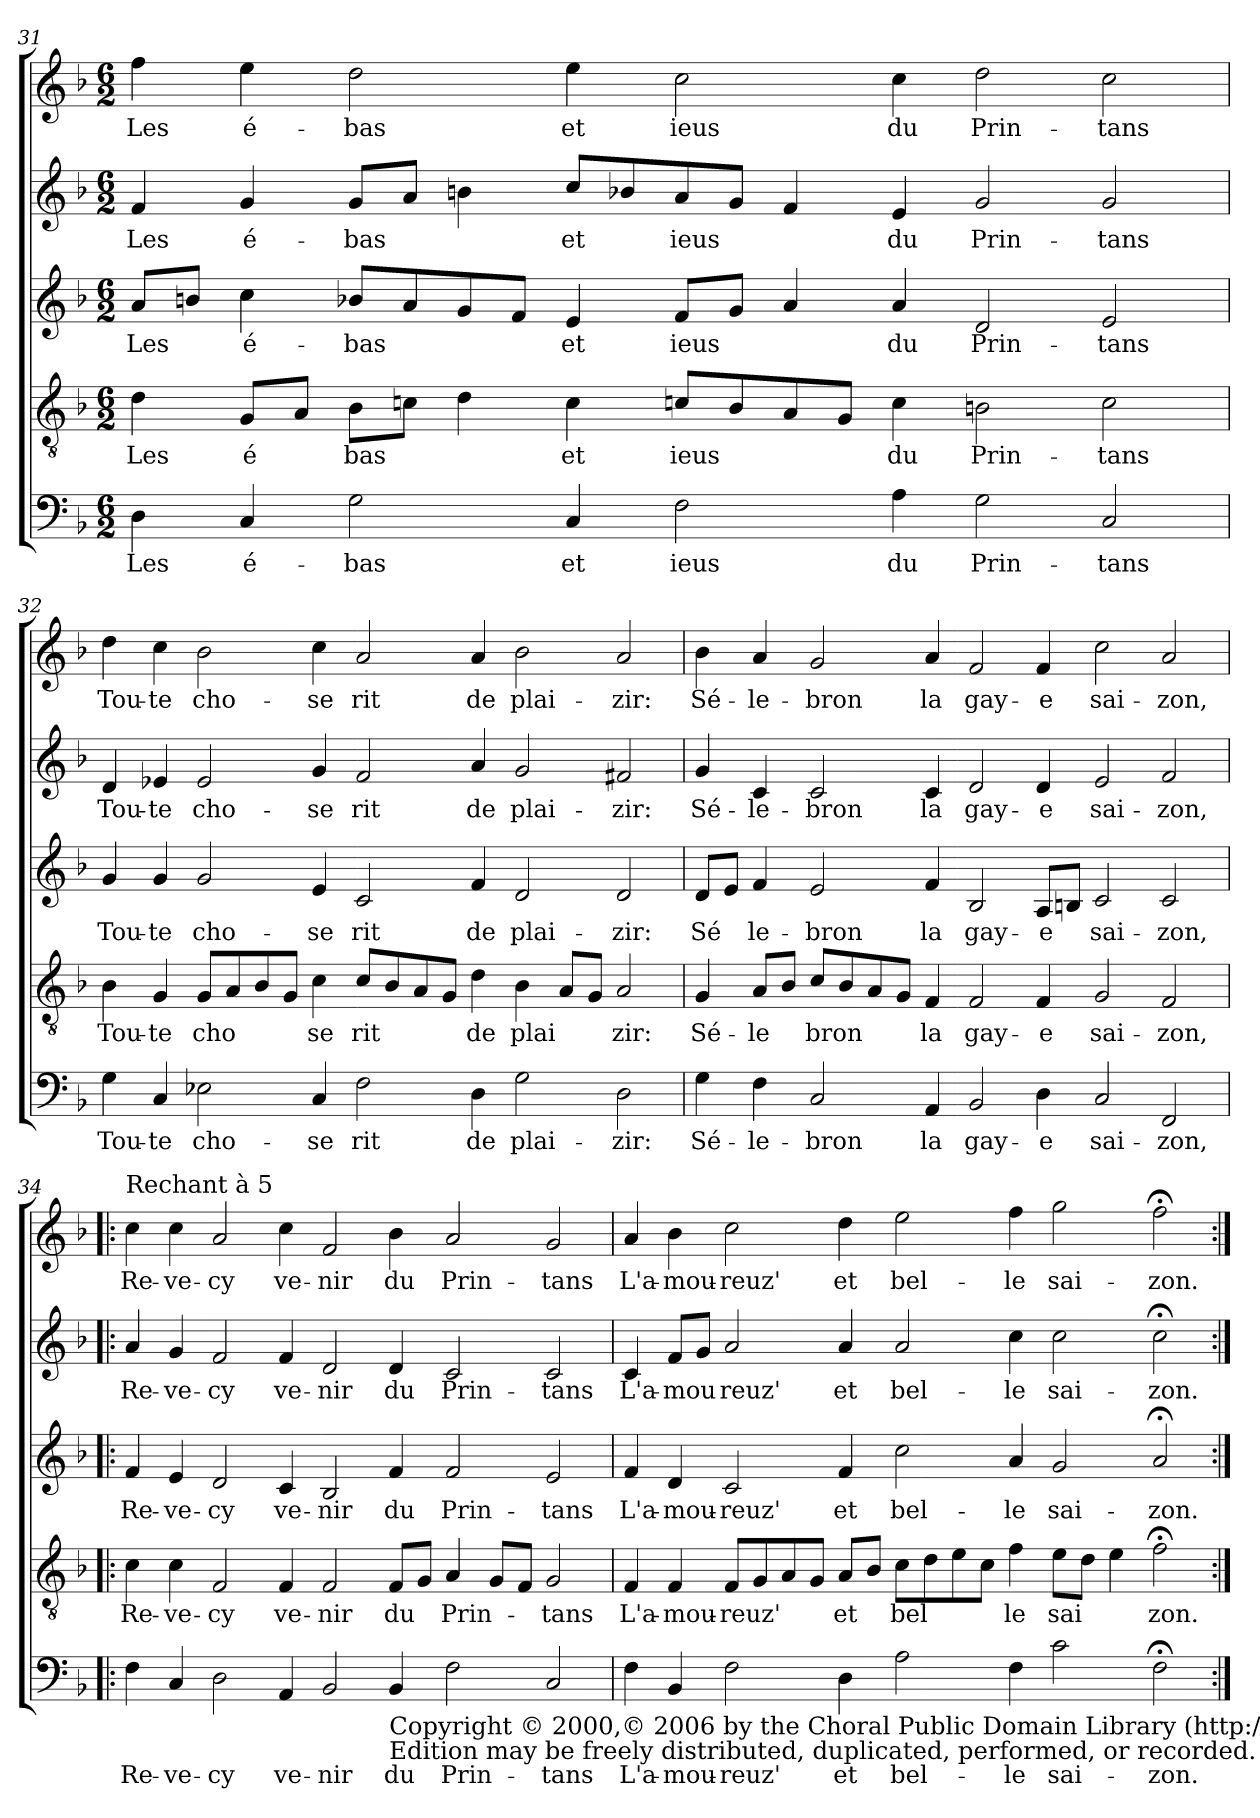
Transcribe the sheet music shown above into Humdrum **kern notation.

**kern	**text	**kern	**text	**kern	**text	**kern	**text	**kern	**text
*part5	*part5	*part4	*part4	*part3	*part3	*part2	*part2	*part1	*part1
*staff5	*staff5	*staff4	*staff4	*staff3	*staff3	*staff2	*staff2	*staff1	*staff1
*clefF4	*	*clefGv2	*	*clefG2	*	*clefG2	*	*clefG2	*
*k[b-]	*	*k[b-]	*	*k[b-]	*	*k[b-]	*	*k[b-]	*
*F:	*	*F:	*	*F:	*	*F:	*	*F:	*
*M6/2	*	*M6/2	*	*M6/2	*	*M6/2	*	*M6/2	*
=31	=31	=31	=31	=31	=31	=31	=31	=31	=31
!	!LO:LY:b	!	!LO:LY:b	!	!LO:LY:b	!	!LO:LY:b	!	!LO:LY:b
4D\	Les	4d\	Les	8a/L	Les	4f/	Les	4ff\	Les
.	.	.	.	8bn/J	.	.	.	.	.
!	!LO:LY:b	!	!LO:LY:b	!	!LO:LY:b	!	!LO:LY:b	!	!LO:LY:b
4C/	é-	8G/L	é	4cc\	é-	4g/	é-	4ee\	é-
.	.	8A/J	.	.	.	.	.	.	.
!	!LO:LY:b	!	!LO:LY:b	!	!LO:LY:b	!	!LO:LY:b	!	!LO:LY:b
2G\	-bas	8B-\L	bas	8b-X/L	-bas	8g/L	-bas	2dd\	-bas
.	.	8cn\J	.	8a/	.	8a/J	.	.	.
.	.	4d\	.	8g/	.	4bn\	.	.	.
.	.	.	.	8f/J	.	.	.	.	.
!	!LO:LY:b	!	!LO:LY:b	!	!LO:LY:b	!	!LO:LY:b	!	!LO:LY:b
4C/	et	4c\	et	4e/	et	8cc/L	et	4ee\	et
.	.	.	.	.	.	8b-X/	.	.	.
!	!LO:LY:b	!	!LO:LY:b	!	!LO:LY:b	!	!LO:LY:b	!	!LO:LY:b
2F\	ieus	8cn/L	ieus	8f/L	ieus	8a/	ieus	2cc\	ieus
.	.	8B-/	.	8g/J	.	8g/J	.	.	.
.	.	8A/	.	4a/	.	4f/	.	.	.
.	.	8G/J	.	.	.	.	.	.	.
!	!LO:LY:b	!	!LO:LY:b	!	!LO:LY:b	!	!LO:LY:b	!	!LO:LY:b
4A\	du	4c\	du	4a/	du	4e/	du	4cc\	du
!	!LO:LY:b	!	!LO:LY:b	!	!LO:LY:b	!	!LO:LY:b	!	!LO:LY:b
2G\	Prin-	2Bn\	Prin-	2d/	Prin-	2g/	Prin-	2dd\	Prin-
!	!LO:LY:b	!	!LO:LY:b	!	!LO:LY:b	!	!LO:LY:b	!	!LO:LY:b
2C/	-tans	2c\	-tans	2e/	-tans	2g/	-tans	2cc\	-tans
!!LO:LB:g=z
=32	=32	=32	=32	=32	=32	=32	=32	=32	=32
!	!LO:LY:b	!	!LO:LY:b	!	!LO:LY:b	!	!LO:LY:b	!	!LO:LY:b
4G\	Tou-	4B-\	Tou-	4g/	Tou-	4d/	Tou-	4dd\	Tou-
!	!LO:LY:b	!	!LO:LY:b	!	!LO:LY:b	!	!LO:LY:b	!	!LO:LY:b
4C/	-te	4G/	-te	4g/	-te	4e-X/	-te	4cc\	-te
!	!LO:LY:b	!	!LO:LY:b	!	!LO:LY:b	!	!LO:LY:b	!	!LO:LY:b
2E-X\	cho-	8G/L	cho	2g/	cho-	2e-/	cho-	2b-\	cho-
.	.	8A/	.	.	.	.	.	.	.
.	.	8B-/	.	.	.	.	.	.	.
.	.	8G/J	.	.	.	.	.	.	.
!	!LO:LY:b	!	!LO:LY:b	!	!LO:LY:b	!	!LO:LY:b	!	!LO:LY:b
4C/	-se	4c\	se	4e/	-se	4g/	-se	4cc\	-se
!	!LO:LY:b	!	!LO:LY:b	!	!LO:LY:b	!	!LO:LY:b	!	!LO:LY:b
2F\	rit	8c/L	rit	2c/	rit	2f/	rit	2a/	rit
.	.	8B-/	.	.	.	.	.	.	.
.	.	8A/	.	.	.	.	.	.	.
.	.	8G/J	.	.	.	.	.	.	.
!	!LO:LY:b	!	!LO:LY:b	!	!LO:LY:b	!	!LO:LY:b	!	!LO:LY:b
4D\	de	4d\	de	4f/	de	4a/	de	4a/	de
!	!LO:LY:b	!	!LO:LY:b	!	!LO:LY:b	!	!LO:LY:b	!	!LO:LY:b
2G\	plai-	4B-\	plai	2d/	plai-	2g/	plai-	2b-\	plai-
.	.	8A/L	.	.	.	.	.	.	.
.	.	8G/J	.	.	.	.	.	.	.
!	!LO:LY:b	!	!LO:LY:b	!	!LO:LY:b	!	!LO:LY:b	!	!LO:LY:b
2D\	-zir:	2A/	zir:	2d/	-zir:	2f#X/	-zir:	2a/	-zir:
=33	=33	=33	=33	=33	=33	=33	=33	=33	=33
!	!LO:LY:b	!	!LO:LY:b	!	!LO:LY:b	!	!LO:LY:b	!	!LO:LY:b
4G\	Sé-	4G/	Sé-	8d/L	Sé	4g/	Sé-	4b-\	Sé-
.	.	.	.	8e/J	.	.	.	.	.
!	!LO:LY:b	!	!LO:LY:b	!	!LO:LY:b	!	!LO:LY:b	!	!LO:LY:b
4F\	-le-	8A/L	-le	4f/	le-	4c/	-le-	4a/	-le-
.	.	8B-/J	.	.	.	.	.	.	.
!	!LO:LY:b	!	!LO:LY:b	!	!LO:LY:b	!	!LO:LY:b	!	!LO:LY:b
2C/	-bron	8c/L	bron	2e/	-bron	2c/	-bron	2g/	-bron
.	.	8B-/	.	.	.	.	.	.	.
.	.	8A/	.	.	.	.	.	.	.
.	.	8G/J	.	.	.	.	.	.	.
!	!LO:LY:b	!	!LO:LY:b	!	!LO:LY:b	!	!LO:LY:b	!	!LO:LY:b
4AA/	la	4F/	la	4f/	la	4c/	la	4a/	la
!	!LO:LY:b	!	!LO:LY:b	!	!LO:LY:b	!	!LO:LY:b	!	!LO:LY:b
2BB-/	gay-	2F/	gay-	2B-/	gay-	2d/	gay-	2f/	gay-
!	!LO:LY:b	!	!LO:LY:b	!	!LO:LY:b	!	!LO:LY:b	!	!LO:LY:b
4D\	-e	4F/	-e	8A/L	-e	4d/	-e	4f/	-e
.	.	.	.	8Bn/J	.	.	.	.	.
!	!LO:LY:b	!	!LO:LY:b	!	!LO:LY:b	!	!LO:LY:b	!	!LO:LY:b
2C/	sai-	2G/	sai-	2c/	sai-	2e/	sai-	2cc\	sai-
!	!LO:LY:b	!	!LO:LY:b	!	!LO:LY:b	!	!LO:LY:b	!	!LO:LY:b
2FF/	-zon,	2F/	-zon,	2c/	-zon,	2f/	-zon,	2a/	-zon,
!!LO:PB:g=z
=34!|:	=34!|:	=34!|:	=34!|:	=34!|:	=34!|:	=34!|:	=34!|:	=34!|:	=34!|:
!	!	!	!	!	!	!	!	!LO:TX:a:t=Rechant à 5	!
!	!LO:LY:b	!	!LO:LY:b	!	!LO:LY:b	!	!LO:LY:b	!	!LO:LY:b
4F\	Re-	4c\	Re-	4f/	Re-	4a/	Re-	4cc\	Re-
!	!LO:LY:b	!	!LO:LY:b	!	!LO:LY:b	!	!LO:LY:b	!	!LO:LY:b
4C/	-ve-	4c\	-ve-	4e/	-ve-	4g/	-ve-	4cc\	-ve-
!	!LO:LY:b	!	!LO:LY:b	!	!LO:LY:b	!	!LO:LY:b	!	!LO:LY:b
2D\	-cy	2F/	-cy	2d/	-cy	2f/	-cy	2a/	-cy
!	!LO:LY:b	!	!LO:LY:b	!	!LO:LY:b	!	!LO:LY:b	!	!LO:LY:b
4AA/	ve-	4F/	ve-	4c/	ve-	4f/	ve-	4cc\	ve-
!	!LO:LY:b	!	!LO:LY:b	!	!LO:LY:b	!	!LO:LY:b	!	!LO:LY:b
2BB-/	-nir	2F/	-nir	2B-/	-nir	2d/	-nir	2f/	-nir
!LO:TX:b:t=Copyright © 2000,© 2006 by the Choral Public Domain Library (http&colon;//www.cpdl.org) -	!	!	!	!	!	!	!	!	!
!LO:TX:b:t=Edition may be freely distributed, duplicated, performed, or recorded.	!	!	!	!	!	!	!	!	!
!	!LO:LY:b	!	!LO:LY:b	!	!LO:LY:b	!	!LO:LY:b	!	!LO:LY:b
4BB-/	du	8F/L	du	4f/	du	4d/	du	4b-\	du
.	.	8G/J	.	.	.	.	.	.	.
!	!LO:LY:b	!	!LO:LY:b	!	!LO:LY:b	!	!LO:LY:b	!	!LO:LY:b
2F\	Prin-	4A/	Prin-	2f/	Prin-	2c/	Prin-	2a/	Prin-
.	.	8G/L	.	.	.	.	.	.	.
.	.	8F/J	.	.	.	.	.	.	.
!	!LO:LY:b	!	!LO:LY:b	!	!LO:LY:b	!	!LO:LY:b	!	!LO:LY:b
2C/	-tans	2G/	-tans	2e/	-tans	2c/	-tans	2g/	-tans
=35	=35	=35	=35	=35	=35	=35	=35	=35	=35
!	!LO:LY:b	!	!LO:LY:b	!	!LO:LY:b	!	!LO:LY:b	!	!LO:LY:b
4F\	L'a-	4F/	L'a-	4f/	L'a-	4c/	L'a-	4a/	L'a-
!	!LO:LY:b	!	!LO:LY:b	!	!LO:LY:b	!	!LO:LY:b	!	!LO:LY:b
4BB-/	-mou-	4F/	-mou-	4d/	-mou-	8f/L	-mou	4b-\	-mou-
.	.	.	.	.	.	8g/J	.	.	.
!	!LO:LY:b	!	!LO:LY:b	!	!LO:LY:b	!	!LO:LY:b	!	!LO:LY:b
2F\	-reuz'	8F/L	-reuz'	2c/	-reuz'	2a/	reuz'	2cc\	-reuz'
.	.	8G/	.	.	.	.	.	.	.
.	.	8A/	.	.	.	.	.	.	.
.	.	8G/J	.	.	.	.	.	.	.
!	!LO:LY:b	!	!LO:LY:b	!	!LO:LY:b	!	!LO:LY:b	!	!LO:LY:b
4D\	et	8A/L	et	4f/	et	4a/	et	4dd\	et
.	.	8B-/J	.	.	.	.	.	.	.
!	!LO:LY:b	!	!LO:LY:b	!	!LO:LY:b	!	!LO:LY:b	!	!LO:LY:b
2A\	bel-	8c\L	bel	2cc\	bel-	2a/	bel-	2ee\	bel-
.	.	8d\	.	.	.	.	.	.	.
.	.	8e\	.	.	.	.	.	.	.
.	.	8c\J	.	.	.	.	.	.	.
!	!LO:LY:b	!	!LO:LY:b	!	!LO:LY:b	!	!LO:LY:b	!	!LO:LY:b
4F\	-le	4f\	le	4a/	-le	4cc\	-le	4ff\	-le
!	!LO:LY:b	!	!LO:LY:b	!	!LO:LY:b	!	!LO:LY:b	!	!LO:LY:b
2c\	sai-	8e\L	sai	2g/	sai-	2cc\	sai-	2gg\	sai-
.	.	8d\J	.	.	.	.	.	.	.
.	.	4e\	.	.	.	.	.	.	.
!	!LO:LY:b	!	!LO:LY:b	!	!LO:LY:b	!	!LO:LY:b	!	!LO:LY:b
2F;<\	-zon.	2f;<\	zon.	2a;/	-zon.	2cc;<\	-zon.	2ff;<\	-zon.
=:|!	=:|!	=:|!	=:|!	=:|!	=:|!	=:|!	=:|!	=:|!	=:|!
*-	*-	*-	*-	*-	*-	*-	*-	*-	*-
